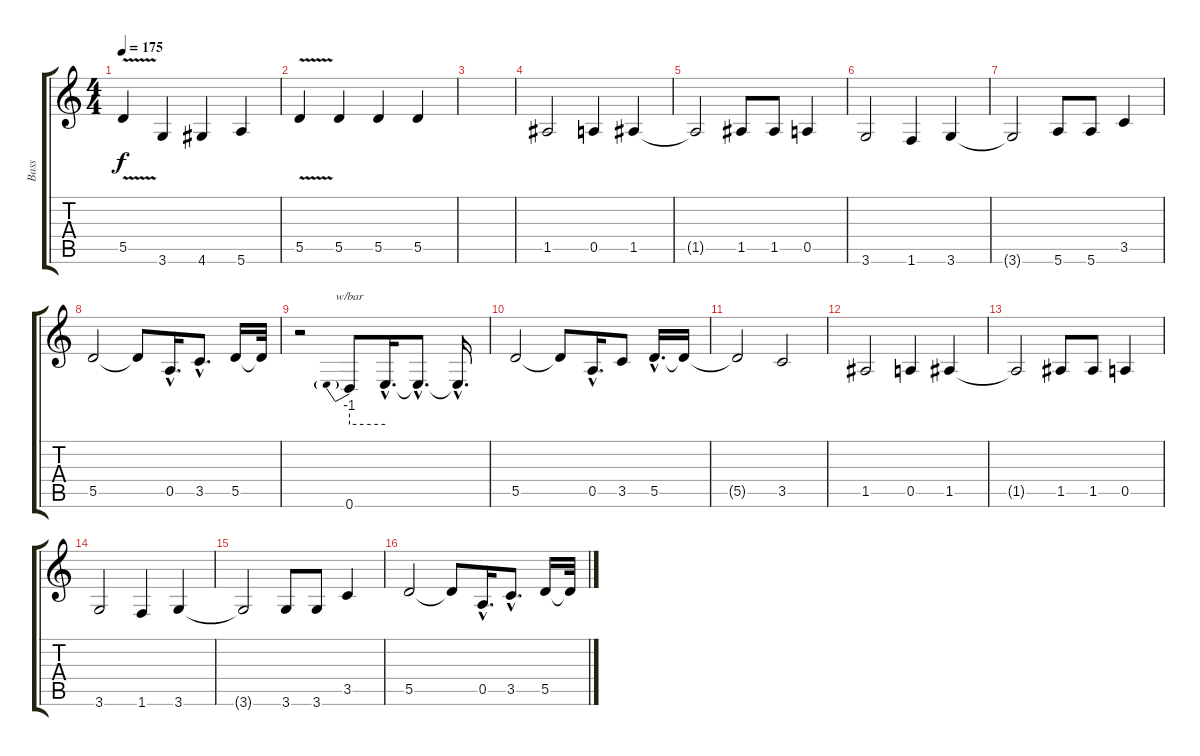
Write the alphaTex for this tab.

\track ("Bass" "Bass") {instrument electricbassfinger}
\staff {score tabs}
\tuning (E4 B3 G3 D3 A2 E2) {hide}
\ts (4 4)
\tempo 175
\clef g2
\ks c
5.5{v}.4{dy f} 3.6.4 4.6.4 5.6.4 |
5.5{v}.4 5.5.4 5.5.4 5.5.4 |
|
1.5.2 0.5.4 1.5.4 |
1.5{t}.2 1.5.8 1.5.8 0.5.4 |
3.6.2 1.6.4 3.6.4 |
3.6{t}.2 5.6.8 5.6.8 3.5.4 |
5.5.2 5.5{t}.8 0.5{hac}.16{d} 3.5{hac}.8{d} 5.5.16 5.5{t}.32 |
r.2 0.6.8{tbe (predive default 0 -4 60 -4)} 0.6{hac t}.16{d} 0.6{hac t}.8{d} 0.6{hac t}.16{d} |
5.5.2 5.5{t}.8 0.5{hac}.16{d} 3.5.8 5.5{hac}.16{d} 5.5{t}.16 |
5.5{t}.2 3.5.2 |
1.5.2 0.5.4 1.5.4 |
1.5{t}.2 1.5.8 1.5.8 0.5.4 |
3.6.2 1.6.4 3.6.4 |
3.6{t}.2 3.6.8 3.6.8 3.5.4 |
5.5.2 5.5{t}.8 0.5{hac}.16{d} 3.5{hac}.8{d} 5.5.16 5.5{t}.32
